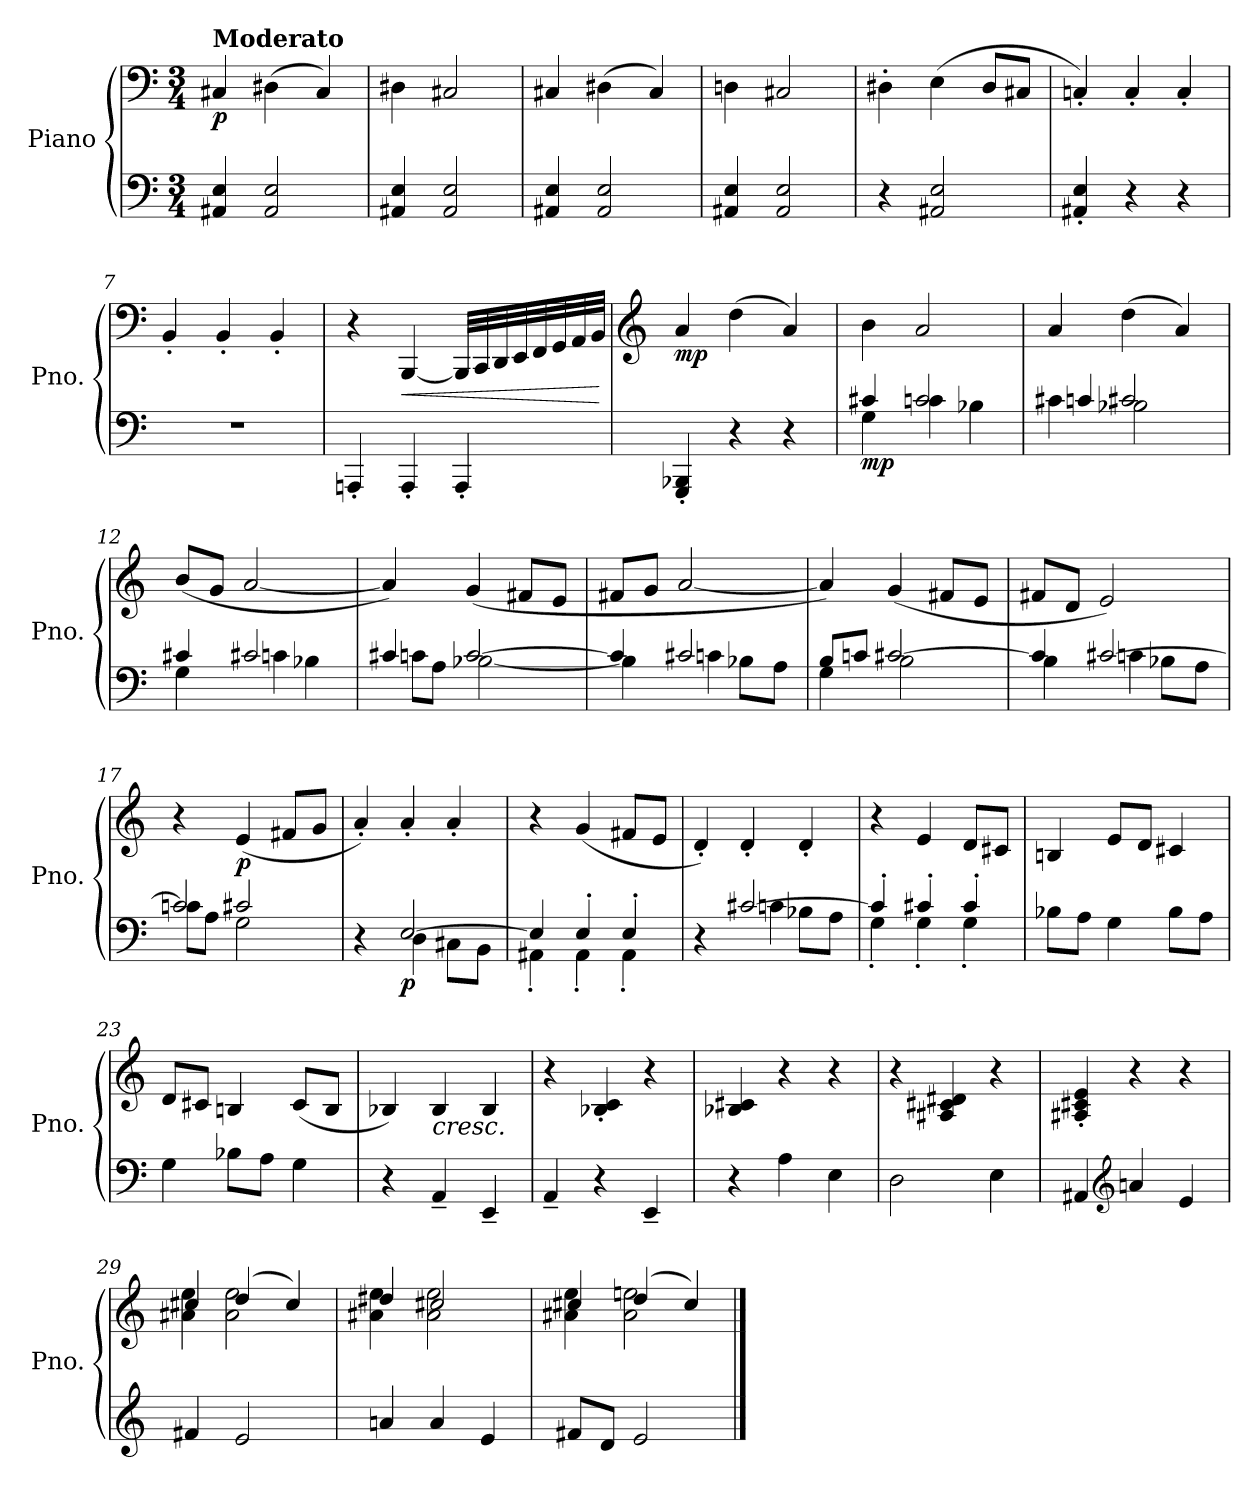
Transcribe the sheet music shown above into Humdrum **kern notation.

**kern	**kern	**dynam
*part1	*part1	*part1
*staff2	*staff1	*staff1/2
*I"Piano	*	*
*I'Pno.	*	*
*clefF4	*clefF4	*
*k[]	*k[]	*
*M3/4	*M3/4	*
=1	=1	=1
!	!LO:TX:a:B:t=Moderato	!
!	!	!LO:DY:b
4AA#X/ 4E/	4C#X/	p
2AA#/ 2E/	(>4D#X\	.
.	4C#/)	.
=2	=2	=2
4AA#X/ 4E/	4D#X\	.
2AA#/ 2E/	2C#X/	.
=3	=3	=3
4AA#X/ 4E/	4C#X/	.
2AA#/ 2E/	(>4D#X\	.
.	4C#/)	.
=4	=4	=4
4AA#X/ 4E/	4Dn\	.
2AA#/ 2E/	2C#X/	.
=5	=5	=5
4r	4D#X'\	.
2AA#X/ 2E/	(>4E\	.
.	8D#/L	.
.	8C#X/J	.
=6	=6	=6
4AA#X/' 4E/'	4Cn'/)	.
4r	4C'/	.
4r	4C'/	.
=7	=7	=7
2.r	4BB'/	.
.	4BB'/	.
.	4BB'/	.
!!LO:LB:g=z
=8	=8	=8
4AAAn'/	4r	.
!	!	!LO:HP:b
4AAA'/	[4BBB/	<
4AAA'/	32BBB/LLL]	.
.	32CC/	.
.	32DD/	.
.	32EE/	.
.	32FF/	.
.	32GG/	.
.	32AA/	.
.	32BB/JJJ	.
.	.	[
=9	=9	=9
*	*clefG2	*
!	!	!LO:DY:b
4GGG/' 4BBB-X/'	4a/	mp
4r	(>4dd\	.
4r	4a/)	.
=10	=10	=10
*^	*	*
!	!	!	!LO:DY:b=2
4c#X/	4G\	4b\	mp
2c#/	4cn\	2a/	.
.	4B-X\	.	.
=11	=11	=11	=11
4c#X\	4cn/	4a/	.
2c#X/	2B-X\	(>4dd\	.
.	.	4a/)	.
=12	=12	=12	=12
4c#X/	4G\	(<8b/L	.
.	.	8g/J	.
2c#X/	4cn\	[2a/	.
.	4B-X\	.	.
!!LO:LB:g=z
=13	=13	=13	=13
4c#X/	8cn\L	4a/])	.
.	8A\J	.	.
[2c/	[2B-X\	(>4g/	.
.	.	8f#X/L	.
.	.	8e/J	.
=14	=14	=14	=14
4c/]	4B-\]	8f#X/L	.
.	.	8g/J	.
2c#X/	4cn\	[2a/	.
.	8B-X\L	.	.
.	8A\J	.	.
=15	=15	=15	=15
8B/L	4G\	4a/])	.
8cn/J	.	.	.
[2c#X/	2B\	(<4g/	.
.	.	8f#X/L	.
.	.	8e/J	.
=16	=16	=16	=16
4c#/]	4B\	8f#X/L	.
.	.	8d/J	.
[2c#X/	4cn\	2e/)	.
.	8B-X\L	.	.
.	8A\J	.	.
!!LO:LB:g=z
=17	=17	=17	=17
*	*^	*	*
2c#/]	8cn\L	4ryy	4r	.
.	8A\J	.	.	.
!	!	!	!	!LO:DY:b
.	2G\	2c#X/	(<4e/	p
4ryy	.	.	8f#X/L	.
.	.	.	8g/J	.
*	*v	*v	*	*
=18	=18	=18	=18
4r	4ryy	4a'/)	.
!	!	!	!LO:DY:b=2
[2E/	4D\	4a'/	p
.	8C#X\L	4a'/	.
.	8BB\J	.	.
=19	=19	=19	=19
4E/]	4AA#X'\	4r	.
4E'/	4AA#'\	(<4g/	.
4E'/	4AA#'\	8f#X/L	.
.	.	8e/J	.
=20	=20	=20	=20
4r	4ryy	4d'/)	.
[2c#X/	4cn\	4d'/	.
.	8B-X\L	4d'/	.
.	8A\J	.	.
=21	=21	=21	=21
4c#'/]	4G'\	4r	.
4c#X'/	4G'\	4e/	.
4c#'/	4G'\	8d/L	.
.	.	8c#X/J	.
*v	*v	*	*
!!LO:LB:g=z
=22	=22	=22
8B-X\L	4Bn/	.
8A\J	.	.
4G\	8e/L	.
.	8d/J	.
8B-\L	4c#X/	.
8A\J	.	.
=23	=23	=23
4G\	8d/L	.
.	8c#X/J	.
8B-X\L	4Bn/	.
8A\J	.	.
4G\	(<8c#/L	.
.	8B/J	.
=24	=24	=24
4r	4B-X/)	.
!	!LO:TX:b:i:t=cresc.	!
4AA~/	4B-/	.
4EE~/	4B-/	.
=25	=25	=25
4AA~/	4r	.
4r	4B-X/' 4c/'	.
4EE~/	4r	.
=26	=26	=26
4r	4B-X/ 4c#X/	.
4A\	4r	.
4E\	4r	.
!!LO:LB:g=z
=27	=27	=27
2D\	4r	.
.	4A#X/ 4c#X/ 4d#X/	.
4E\	4r	.
=28	=28	=28
4AA#X/	4A#X/' 4c#X/' 4e/'	.
*clefG2	*	*
4an/	4r	.
4e/	4r	.
=29	=29	=29
*	*^	*
4f#X/	4cc#X/	4a#X\ 4ee\	.
2e/	(>4dd/	2a#\ 2ee\	.
.	4cc#/)	.	.
=30	=30	=30	=30
4an/	4dd#X/	4a#X\ 4ee\	.
4a/	2cc#X/	2a#\ 2ee\	.
4e/	.	.	.
=31	=31	=31	=31
8f#X/L	4cc#X/	4a#X\ 4ee\	.
8d/J	.	.	.
2e/	(>4dd/	2a#\ 2een\	.
.	4cc#/)	.	.
*	*v	*v	*
==	==	==
*-	*-	*-
